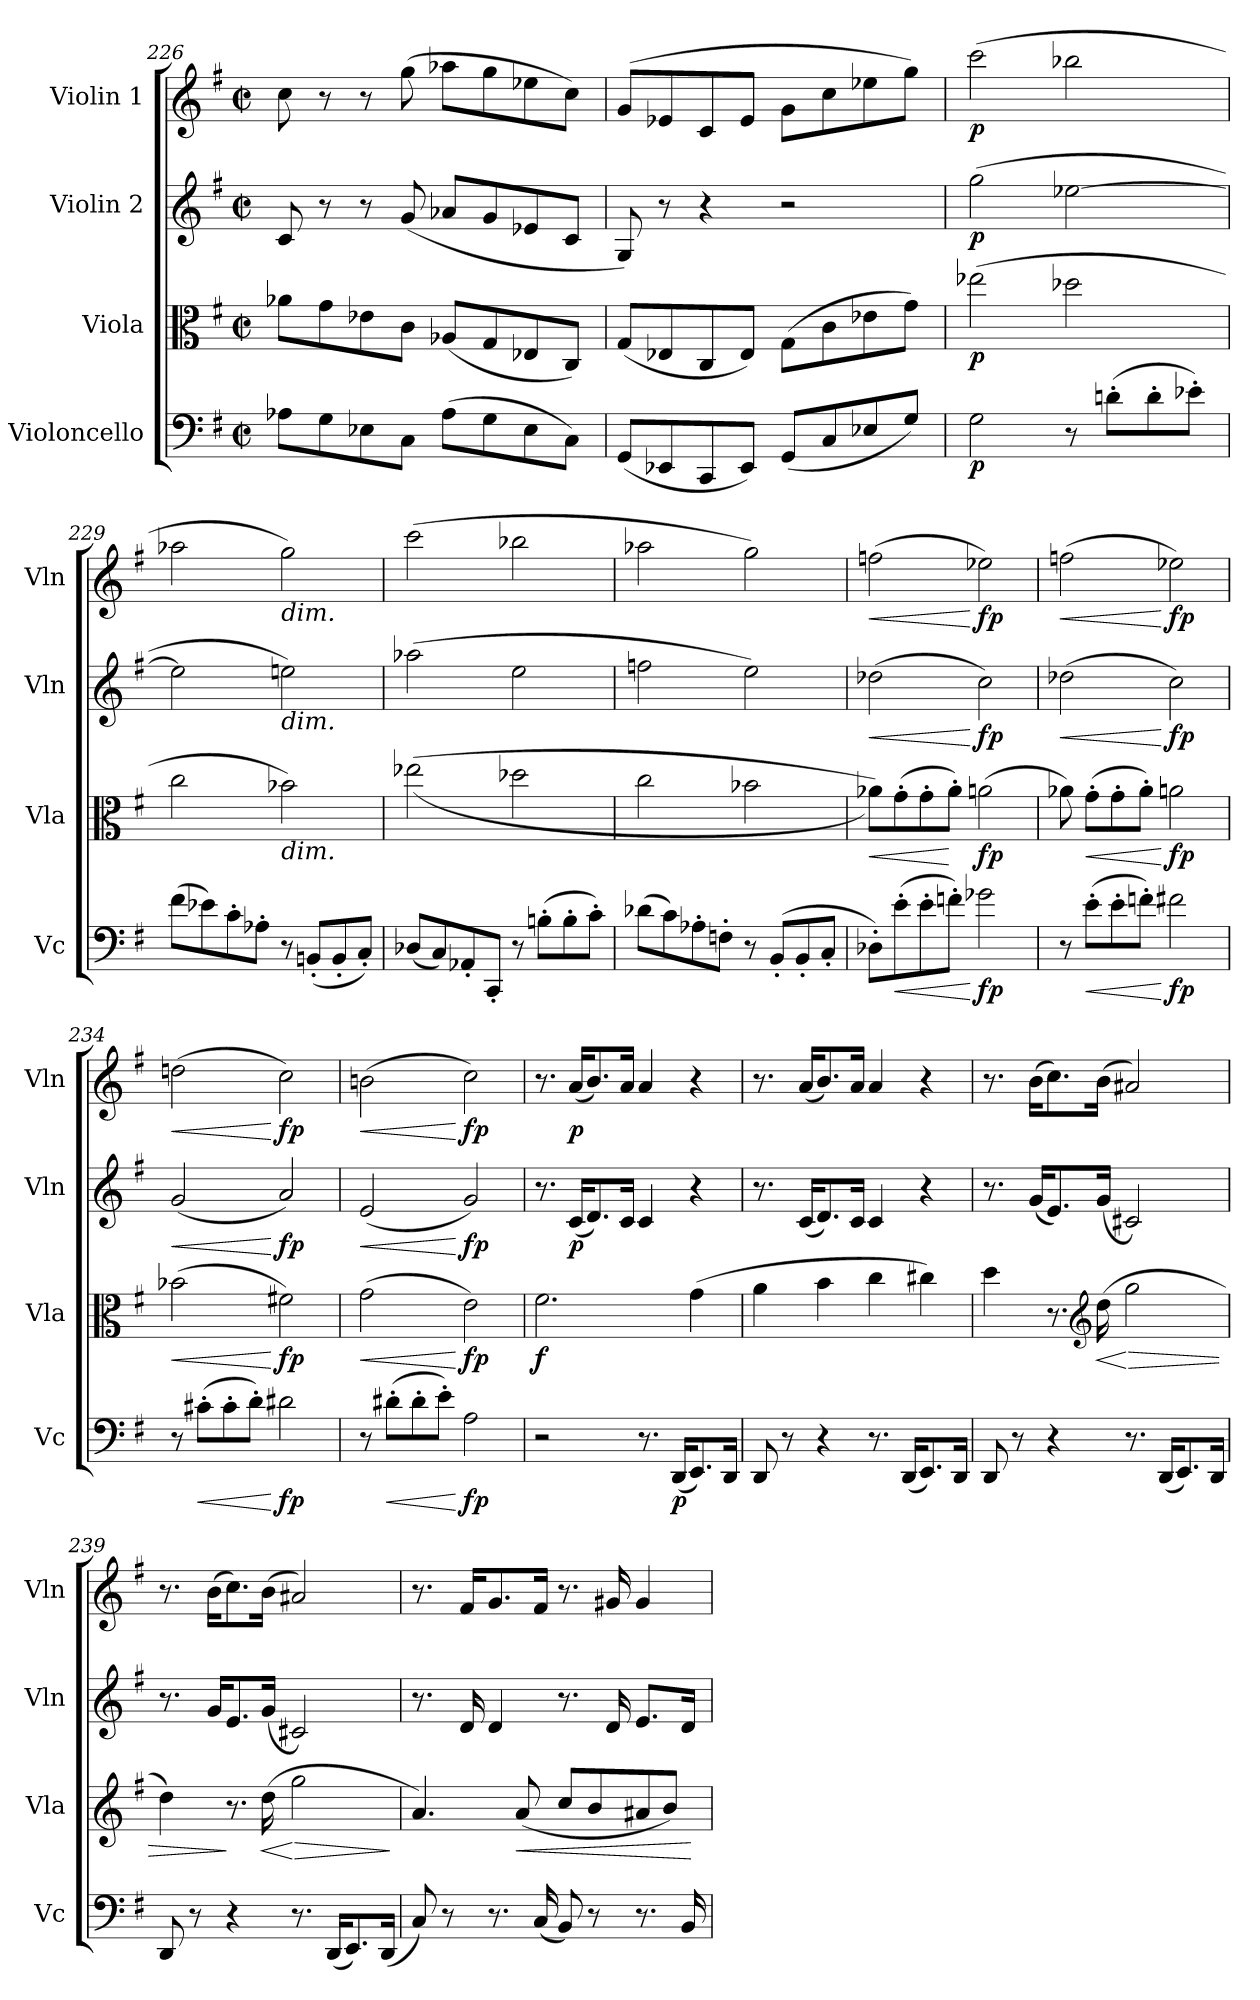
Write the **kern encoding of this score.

**kern	**dynam	**kern	**dynam	**kern	**dynam	**kern	**dynam
*part4	*part4	*part3	*part3	*part2	*part2	*part1	*part1
*staff4	*staff4	*staff3	*staff3	*staff2	*staff2	*staff1	*staff1
*I"Violoncello	*	*I"Viola	*	*I"Violin 2	*	*I"Violin 1	*
*I'Vc	*	*I'Vla	*	*I'Vln	*	*I'Vln	*
*clefF4	*	*clefC3	*	*clefG2	*	*clefG2	*
*k[f#]	*	*k[f#]	*	*k[f#]	*	*k[f#]	*
*M2/2	*	*M2/2	*	*M2/2	*	*M2/2	*
*met(c|)	*	*met(c|)	*	*met(c|)	*	*met(c|)	*
=226	=226	=226	=226	=226	=226	=226	=226
8A-X\L	.	8a-X\L	.	8c/	.	8cc\	.
8G\	.	8g\	.	8r	.	8r	.
8E-X\	.	8e-X\	.	8r	.	8r	.
8C\J	.	8c\J	.	(<8g/	.	(8gg\	.
(8A-\L	.	(8A-X/L	.	8a-X/L	.	8aa-X\L	.
8G\	.	8G/	.	8g/	.	8gg\	.
8E-\	.	8E-X/	.	8e-X/	.	8ee-X\	.
8C\J)	.	8C/J)	.	8c/J	.	8cc\J)	.
=227	=227	=227	=227	=227	=227	=227	=227
(<8GG/L	.	(<8G/L	.	8G/)	.	(8g/L	.
8EE-X/	.	8E-X/	.	8r	.	8e-X/	.
8CC/	.	8C/	.	4r	.	8c/	.
8EE-/J)	.	8E-/J)	.	.	.	8e-/J	.
(<8GG/L	.	(8G\L	.	2r	.	8g\L	.
8C/	.	8c\	.	.	.	8cc\	.
8E-X/	.	8e-X\	.	.	.	8ee-X\	.
8G/J)	.	8g\J)	.	.	.	8gg\J)	.
!!LO:PB:g=z
=228	=228	=228	=228	=228	=228	=228	=228
!	!LO:DY:b	!	!LO:DY:b	!	!LO:DY:b	!	!LO:DY:b
2G\	p	(>2ee-X\	p	(>2gg\	p	(2ccc\	p
8r	.	2dd-X\	.	[>2ee-X\	.	2bb-X\	.
(>8dn'\L	.	.	.	.	.	.	.
8d'\	.	.	.	.	.	.	.
8e-X'\J)	.	.	.	.	.	.	.
=229	=229	=229	=229	=229	=229	=229	=229
(>8f#\L	.	2cc\	.	2ee-\]	.	2aa-X\	.
8e-X\)	.	.	.	.	.	.	.
8c'\	.	.	.	.	.	.	.
8A-X'\J	.	.	.	.	.	.	.
!	!	!	!	!	!	!LO:TX:b:i:t=dim.	!
!	!	!	!	!LO:TX:b:i:t=dim.	!	!	!
!	!	!LO:TX:b:i:t=dim.	!	!	!	!	!
8r	.	2b-X\)	.	2een\)	.	2gg\)	.
(<8BBn'/L	.	.	.	.	.	.	.
8BB'/	.	.	.	.	.	.	.
8C'/J)	.	.	.	.	.	.	.
=230	=230	=230	=230	=230	=230	=230	=230
(<8D-X/L	.	(>(>2ee-X\	.	(>2aa-X\	.	(2ccc\	.
8C/)	.	.	.	.	.	.	.
8AA-X'/	.	.	.	.	.	.	.
8CC'/J	.	.	.	.	.	.	.
8r	.	2dd-X\	.	2ee\	.	2bb-X\	.
(>8Bn'\L	.	.	.	.	.	.	.
8B'\	.	.	.	.	.	.	.
8c'\J)	.	.	.	.	.	.	.
=231	=231	=231	=231	=231	=231	=231	=231
(>8d-X\L	.	2cc\	.	2ffn\	.	2aa-X\	.
8c\)	.	.	.	.	.	.	.
8A-X'\	.	.	.	.	.	.	.
8Fn'\J	.	.	.	.	.	.	.
8r	.	2b-X\	.	2ee\)	.	2gg\)	.
(<8BB'/L	.	.	.	.	.	.	.
8BB'/	.	.	.	.	.	.	.
8C'/J	.	.	.	.	.	.	.
=232	=232	=232	=232	=232	=232	=232	=232
!	!	!	!LO:HP:b	!	!LO:HP:b	!	!LO:HP:b
8D-X'\L)	.	8a-X\L))	<	(>2dd-X\	<	(2ffn\	<
!	!LO:HP:b	!	!	!	!	!	!
(>8e'\	<	(>8g'\	.	.	.	.	.
8e'\	.	8g'\	.	.	.	.	.
8fn'\J)	.	8a-'\J)	[	.	.	.	.
!	!LO:DY:n=1:b	!	!LO:DY:b	!	!LO:DY:n=1:b	!	!LO:DY:n=1:b
2g-X\	[ fp	(2an\	fp	2cc\)	[ fp	2ee-X\)	[ fp
=233	=233	=233	=233	=233	=233	=233	=233
!	!	!	!	!	!LO:HP:b	!	!LO:HP:b
8r	.	8a-X\)	.	(2dd-X\	<	(2ffn\	<
!	!LO:HP:b	!	!LO:HP:b	!	!	!	!
(>8e'\L	<	(8g'\L	<	.	.	.	.
8e'\	.	8g'\	.	.	.	.	.
8fn'\J)	.	8a-'\J)	.	.	.	.	.
!	!LO:DY:n=1:b	!	!LO:DY:n=1:b	!	!LO:DY:n=1:b	!	!LO:DY:n=1:b
2f#X\	[ fp	2an\	[ fp	2cc\)	[ fp	2ee-X\)	[ fp
!!LO:LB:g=z
=234	=234	=234	=234	=234	=234	=234	=234
!	!	!	!LO:HP:b	!	!LO:HP:b	!	!LO:HP:b
8r	.	(>2b-X\	<	(<2g/	<	(2ddn\	<
!	!LO:HP:b	!	!	!	!	!	!
(8c#X'\L	<	.	.	.	.	.	.
8c#'\	.	.	.	.	.	.	.
8d'\J)	.	.	.	.	.	.	.
!	!LO:DY:n=1:b	!	!LO:DY:n=1:b	!	!LO:DY:n=1:b	!	!LO:DY:n=1:b
2d#X\	[ fp	2f#X\)	[ fp	2a/)	[ fp	2cc\)	[ fp
=235	=235	=235	=235	=235	=235	=235	=235
!	!	!	!LO:HP:b	!	!LO:HP:b	!	!LO:HP:b
8r	.	(>2g\	<	(2e/	<	(2bn\	<
!	!LO:HP:b	!	!	!	!	!	!
(8d#X'\L	<	.	.	.	.	.	.
8d#'\	.	.	.	.	.	.	.
8e'\J)	.	.	.	.	.	.	.
!	!LO:DY:n=1:b	!	!LO:DY:n=1:b	!	!LO:DY:n=1:b	!	!LO:DY:n=1:b
2A\	[ fp	2e\)	[ fp	2g/)	[ fp	2cc\)	[ fp
=236	=236	=236	=236	=236	=236	=236	=236
!	!	!	!LO:DY:b	!	!	!	!
2r	.	2.f#\	f	8.r	.	8.r	.
!	!	!	!	!	!LO:DY:b	!	!LO:DY:b
.	.	.	.	(<16c/KL	p	(16a/KL	p
.	.	.	.	8.d/)	.	8.b/)	.
.	.	.	.	16c/Jk	.	16a/Jk	.
8.r	.	.	.	4c/	.	4a/	.
!	!LO:DY:b	!	!	!	!	!	!
(<16DD/KL	p	.	.	.	.	.	.
8.EE/)	.	(>4g\	.	4r	.	4r	.
16DD/Jk	.	.	.	.	.	.	.
=237	=237	=237	=237	=237	=237	=237	=237
8DD/	.	4a\	.	8.r	.	8.r	.
8r	.	.	.	.	.	.	.
.	.	.	.	(<16c/KL	.	(16a/KL	.
4r	.	4b\	.	8.d/)	.	8.b/)	.
.	.	.	.	16c/Jk	.	16a/Jk	.
8.r	.	4cc\	.	4c/	.	4a/	.
(<16DD/KL	.	.	.	.	.	.	.
8.EE/)	.	4cc#X\)	.	4r	.	4r	.
16DD/Jk	.	.	.	.	.	.	.
=238	=238	=238	=238	=238	=238	=238	=238
8DD/	.	4dd\	.	8.r	.	8.r	.
8r	.	.	.	.	.	.	.
.	.	.	.	(<16g/KL	.	(16b\KL	.
4r	.	8.r	.	8.e/)	.	8.cc\)	.
*	*	*clefG2	*	*	*	*	*
!	!	!	!LO:HP:b	!	!	!	!
.	.	(16dd\	<	(16g/Jk	.	(16b\Jk	.
!	!	!	!LO:HP:n=1:b	!	!	!	!
8.r	.	2gg\	[ >	2c#X/)	.	2a#X/)	.
(<16DD/KL	.	.	.	.	.	.	.
8.EE/)	.	.	.	.	.	.	.
16DD/Jk	.	.	.	.	.	.	.
!!LO:LB:g=z
=239	=239	=239	=239	=239	=239	=239	=239
8DD/	.	4dd\)	.	8.r	.	8.r	.
8r	.	.	.	.	.	.	.
.	.	.	.	16g/KL	.	(16b\KL	.
4r	.	8.r	]	8.e/	.	8.cc\)	.
!	!	!	!LO:HP:b	!	!	!	!
.	.	(>16dd\	<	(<16g/Jk	.	(16b\Jk	.
!	!	!	!LO:HP:n=1:b	!	!	!	!
8.r	.	2gg\	[ >	2c#X/)	.	2a#X/)	.
(<16DD/KL	.	.	.	.	.	.	.
8.EE/)	.	.	.	.	.	.	.
(<16DD/Jk	.	.	.	.	.	.	.
.	.	.	]	.	.	.	.
!!LO:LB:g=z
=240	=240	=240	=240	=240	=240	=240	=240
8C/)	.	4.a/)	.	8.r	.	8.r	.
8r	.	.	.	.	.	.	.
.	.	.	.	16d/	.	16f#/KL	.
8.r	.	.	.	4d/	.	8.g/	.
!	!	!	!LO:HP:b	!	!	!	!
.	.	(<8a/	<	.	.	.	.
(<16C/	.	.	.	.	.	16f#/Jk	.
8BB/)	.	8cc/L	.	8.r	.	8.r	.
8r	.	8b/	.	.	.	.	.
.	.	.	.	16d/	.	16g#X/	.
8.r	.	8a#X/	.	8.e/L	.	4g#/	.
.	.	8b/J)	.	.	.	.	.
16BB/	.	.	.	16d/Jk	.	.	.
.	.	.	[	.	.	.	.
=	=	=	=	=	=	=	=
*-	*-	*-	*-	*-	*-	*-	*-
